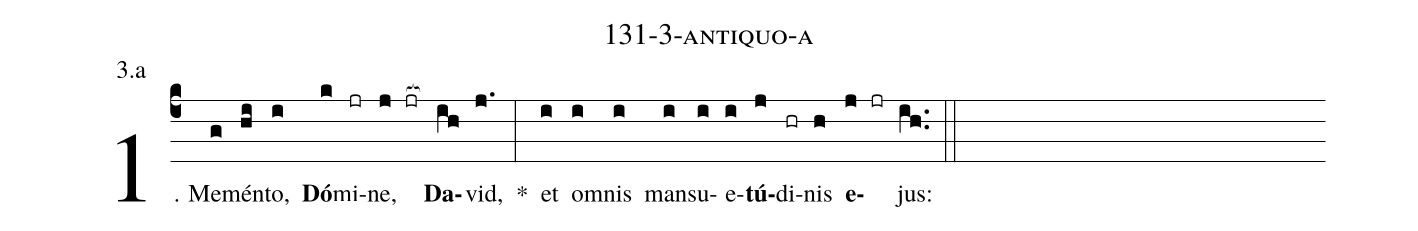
name: 131-3-antiquo-a;
annotation: 3.a;
%%
(c4)1. Me(g)mén(hi)to,(i) <b>Dó</b>(k)mi(jr)ne,(j jr[ocb:1{]) <b>Da</b>(ih[ocb:0}])vid,(j.) *(:) et(i) om(i)nis(i) man(i)su(i)e(i)<b>tú</b>(j)di(hr)nis(h) <b>e</b>(j jr)jus:(ih..) (::)
